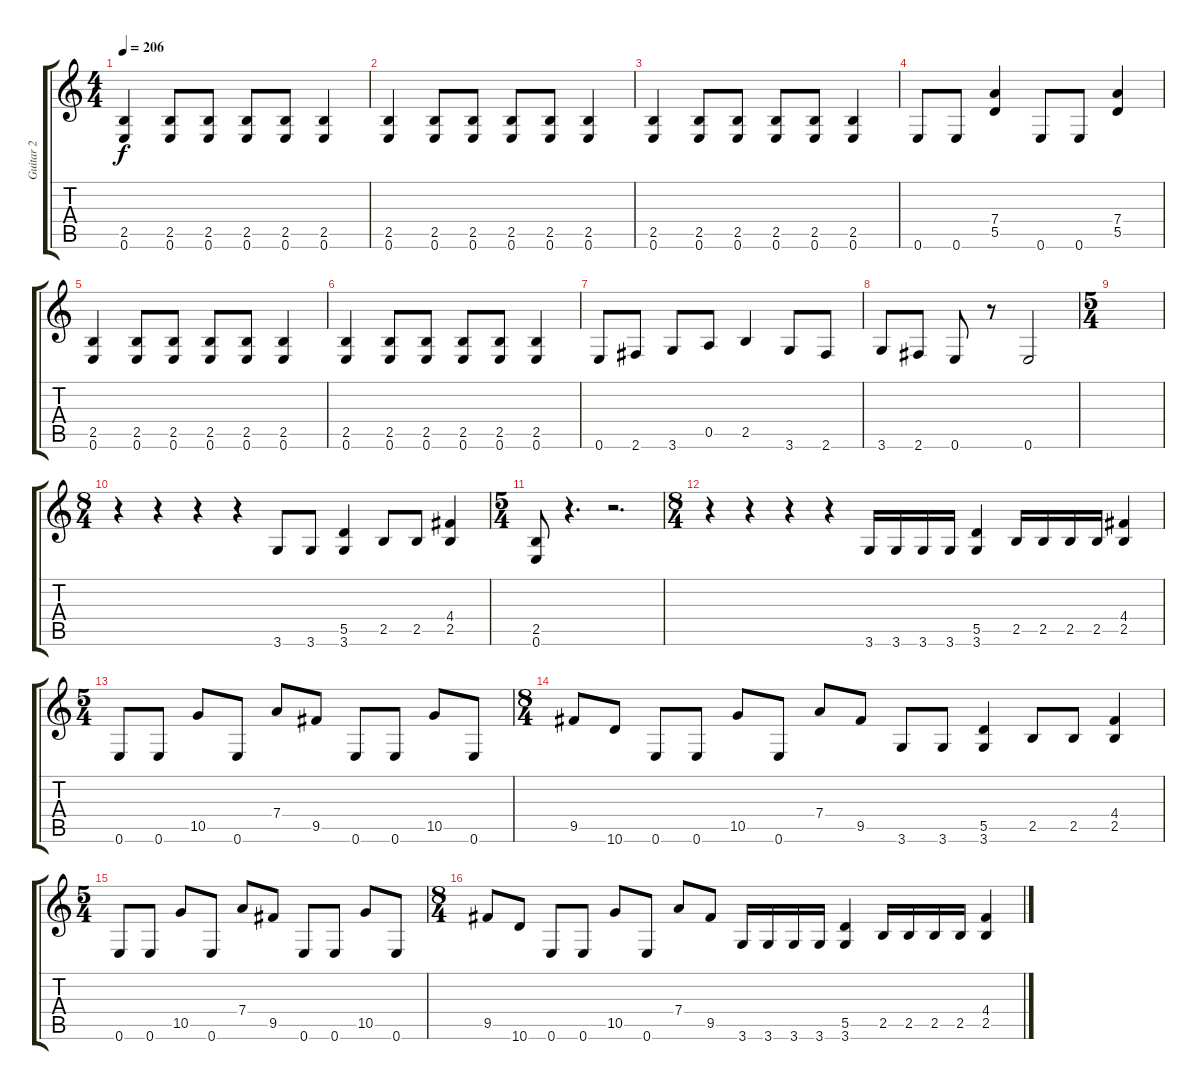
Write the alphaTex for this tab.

\track ("Guitar 2" "Guitar 2") {instrument distortionguitar}
\staff {score tabs}
\tuning (E4 B3 G3 D3 A2 E2) {hide}
\ts (4 4)
\tempo 206
\clef g2
\ks c
(2.5 0.6).4{dy f} (2.5 0.6).8 (2.5 0.6).8 (2.5 0.6).8 (2.5 0.6).8 (2.5 0.6).4 |
(2.5 0.6).4 (2.5 0.6).8 (2.5 0.6).8 (2.5 0.6).8 (2.5 0.6).8 (2.5 0.6).4 |
(2.5 0.6).4 (2.5 0.6).8 (2.5 0.6).8 (2.5 0.6).8 (2.5 0.6).8 (2.5 0.6).4 |
0.6.8 0.6.8 (7.4 5.5).4 0.6.8 0.6.8 (7.4 5.5).4 |
(2.5 0.6).4 (2.5 0.6).8 (2.5 0.6).8 (2.5 0.6).8 (2.5 0.6).8 (2.5 0.6).4 |
(2.5 0.6).4 (2.5 0.6).8 (2.5 0.6).8 (2.5 0.6).8 (2.5 0.6).8 (2.5 0.6).4 |
0.6.8 2.6.8 3.6.8 0.5.8 2.5.4 3.6.8 2.6.8 |
3.6.8 2.6.8 0.6.8 r.8 0.6.2 |
\ts (5 4)
|
\ts (8 4)
r.4 r.4 r.4 r.4 3.6.8 3.6.8 (5.5 3.6).4 2.5.8 2.5.8 (4.4 2.5).4 |
\ts (5 4)
(2.5 0.6).8 r.4{d} r.2{d} |
\ts (8 4)
r.4 r.4 r.4 r.4 3.6.16 3.6.16 3.6.16 3.6.16 (5.5 3.6).4 2.5.16 2.5.16 2.5.16 2.5.16 (4.4 2.5).4 |
\ts (5 4)
0.6.8 0.6.8 10.5.8 0.6.8 7.4.8 9.5.8 0.6.8 0.6.8 10.5.8 0.6.8 |
\ts (8 4)
9.5.8 10.6.8 0.6.8 0.6.8 10.5.8 0.6.8 7.4.8 9.5.8 3.6.8 3.6.8 (5.5 3.6).4 2.5.8 2.5.8 (4.4 2.5).4 |
\ts (5 4)
0.6.8 0.6.8 10.5.8 0.6.8 7.4.8 9.5.8 0.6.8 0.6.8 10.5.8 0.6.8 |
\ts (8 4)
9.5.8 10.6.8 0.6.8 0.6.8 10.5.8 0.6.8 7.4.8 9.5.8 3.6.16 3.6.16 3.6.16 3.6.16 (5.5 3.6).4 2.5.16 2.5.16 2.5.16 2.5.16 (4.4 2.5).4
